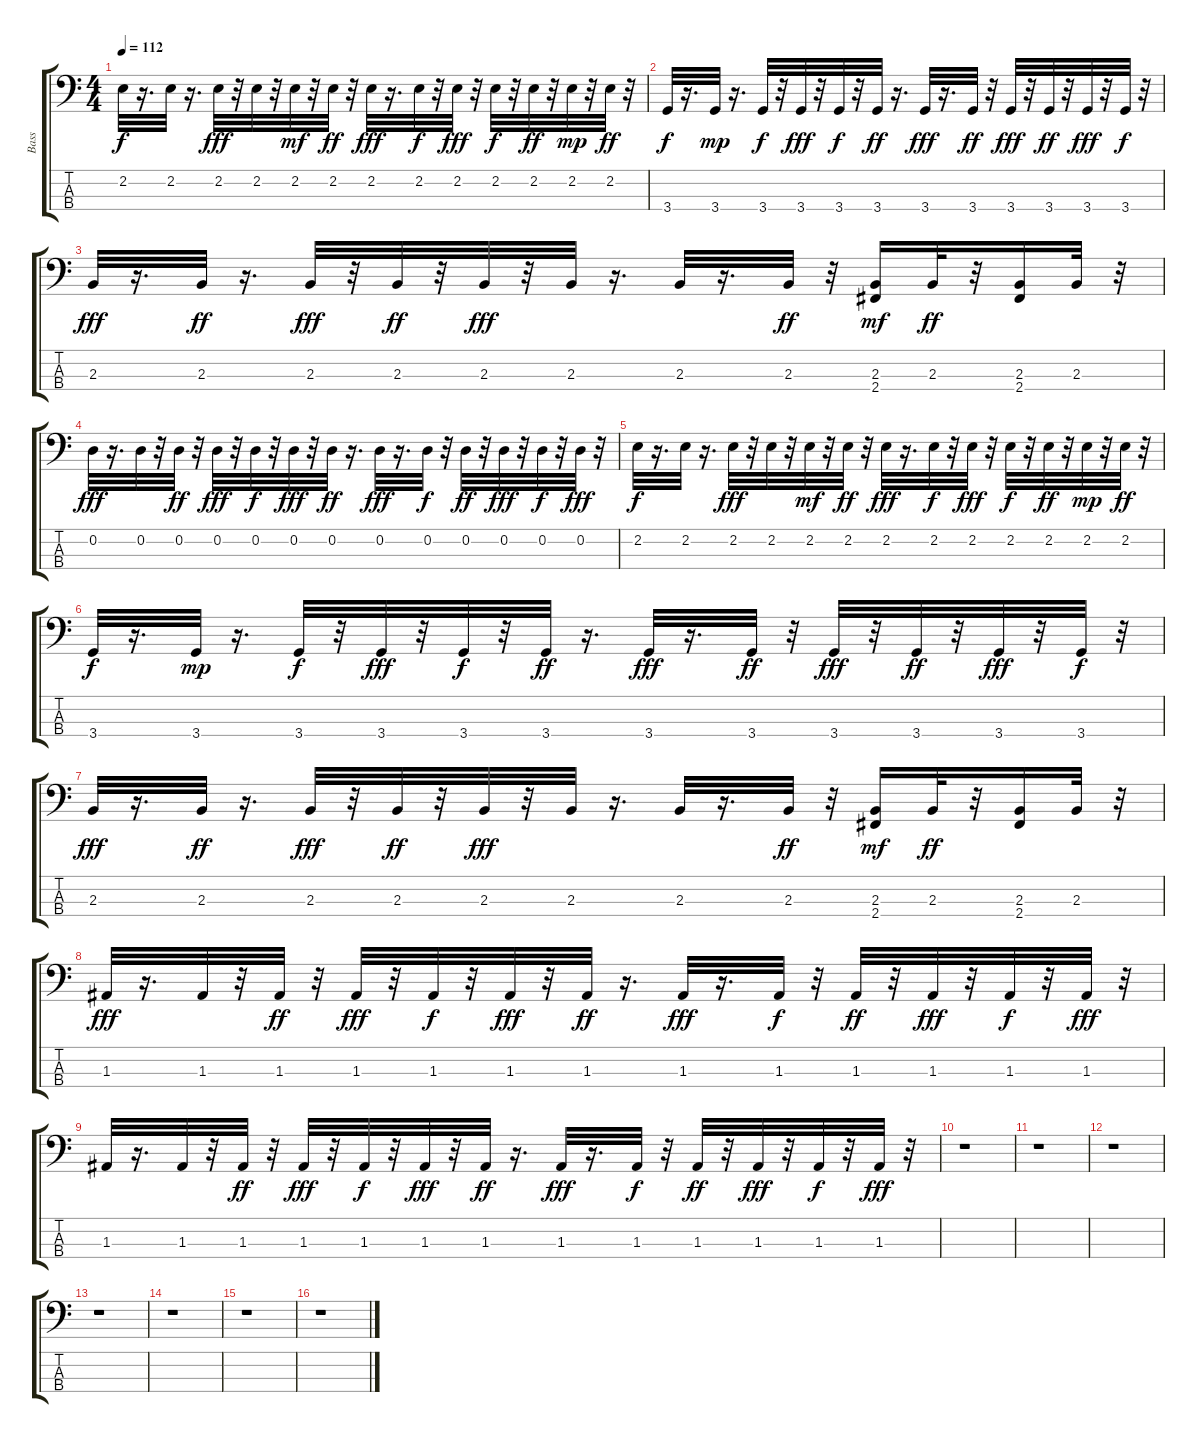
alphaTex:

\track ("Bass" "Bass") {instrument synthbass1}
\staff {score tabs}
\tuning (G2 D2 A1 E1) {hide}
\ts (4 4)
\tempo 112
\clef f4
\ks c
2.2.32{dy f volume 16 instrument synthbass1} r.16{d} 2.2.32 r.16{d} 2.2.32{dy fff} r.32 2.2.32 r.32 2.2.32{dy mf} r.32 2.2.32{dy ff} r.32 2.2.32{dy fff} r.16{d} 2.2.32{dy f} r.32 2.2.32{dy fff} r.32 2.2.32{dy f} r.32 2.2.32{dy ff} r.32 2.2.32{dy mp} r.32 2.2.32{dy ff} r.32 |
3.4.32{dy f} r.16{d} 3.4.32{dy mp} r.16{d} 3.4.32{dy f} r.32 3.4.32{dy fff} r.32 3.4.32{dy f} r.32 3.4.32{dy ff} r.16{d} 3.4.32{dy fff} r.16{d} 3.4.32{dy ff} r.32 3.4.32{dy fff} r.32 3.4.32{dy ff} r.32 3.4.32{dy fff} r.32 3.4.32{dy f} r.32 |
2.3.32{dy fff} r.16{d} 2.3.32{dy ff} r.16{d} 2.3.32{dy fff} r.32 2.3.32{dy ff} r.32 2.3.32{dy fff} r.32 2.3.32 r.16{d} 2.3.32 r.16{d} 2.3.32{dy ff} r.32 (2.3 2.4).16{dy mf} 2.3.32{dy ff} r.32 (2.3 2.4).16 2.3.32 r.32 |
0.2.32{dy fff} r.16{d} 0.2.32 r.32 0.2.32{dy ff} r.32 0.2.32{dy fff} r.32 0.2.32{dy f} r.32 0.2.32{dy fff} r.32 0.2.32{dy ff} r.16{d} 0.2.32{dy fff} r.16{d} 0.2.32{dy f} r.32 0.2.32{dy ff} r.32 0.2.32{dy fff} r.32 0.2.32{dy f} r.32 0.2.32{dy fff} r.32 |
2.2.32{dy f} r.16{d} 2.2.32 r.16{d} 2.2.32{dy fff} r.32 2.2.32 r.32 2.2.32{dy mf} r.32 2.2.32{dy ff} r.32 2.2.32{dy fff} r.16{d} 2.2.32{dy f} r.32 2.2.32{dy fff} r.32 2.2.32{dy f} r.32 2.2.32{dy ff} r.32 2.2.32{dy mp} r.32 2.2.32{dy ff} r.32 |
3.4.32{dy f} r.16{d} 3.4.32{dy mp} r.16{d} 3.4.32{dy f} r.32 3.4.32{dy fff} r.32 3.4.32{dy f} r.32 3.4.32{dy ff} r.16{d} 3.4.32{dy fff} r.16{d} 3.4.32{dy ff} r.32 3.4.32{dy fff} r.32 3.4.32{dy ff} r.32 3.4.32{dy fff} r.32 3.4.32{dy f} r.32 |
2.3.32{dy fff} r.16{d} 2.3.32{dy ff} r.16{d} 2.3.32{dy fff} r.32 2.3.32{dy ff} r.32 2.3.32{dy fff} r.32 2.3.32 r.16{d} 2.3.32 r.16{d} 2.3.32{dy ff} r.32 (2.3 2.4).16{dy mf} 2.3.32{dy ff} r.32 (2.3 2.4).16 2.3.32 r.32 |
1.3.32{dy fff} r.16{d} 1.3.32 r.32 1.3.32{dy ff} r.32 1.3.32{dy fff} r.32 1.3.32{dy f} r.32 1.3.32{dy fff} r.32 1.3.32{dy ff} r.16{d} 1.3.32{dy fff} r.16{d} 1.3.32{dy f} r.32 1.3.32{dy ff} r.32 1.3.32{dy fff} r.32 1.3.32{dy f} r.32 1.3.32{dy fff} r.32 |
1.3.32 r.16{d} 1.3.32 r.32 1.3.32{dy ff} r.32 1.3.32{dy fff} r.32 1.3.32{dy f} r.32 1.3.32{dy fff} r.32 1.3.32{dy ff} r.16{d} 1.3.32{dy fff} r.16{d} 1.3.32{dy f} r.32 1.3.32{dy ff} r.32 1.3.32{dy fff} r.32 1.3.32{dy f} r.32 1.3.32{dy fff} r.32 |
r.1 |
r.1 |
r.1 |
r.1 |
r.1 |
r.1 |
r.1
